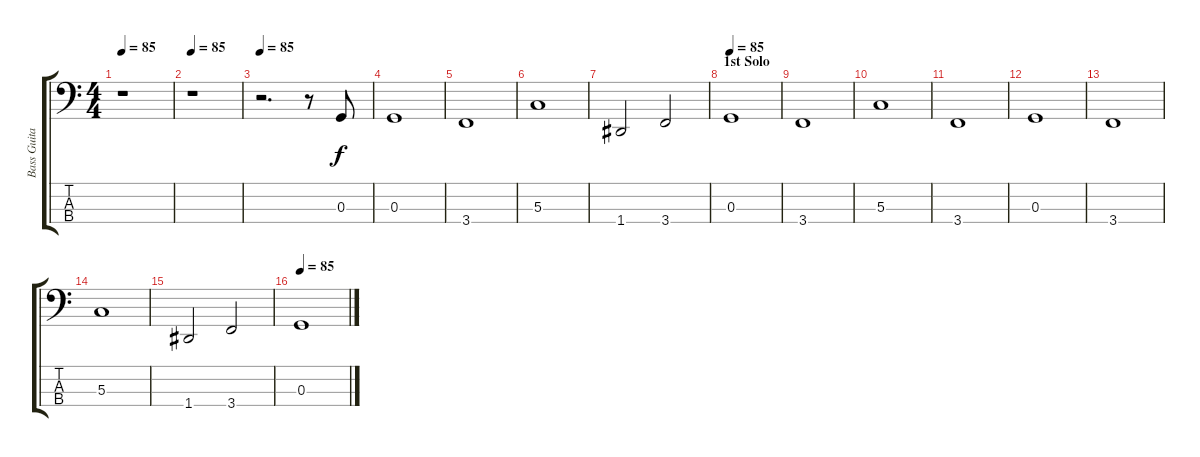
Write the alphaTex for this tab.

\track ("Bass Guitar" "Bass Guita") {instrument electricbasspick}
\staff {score tabs}
\tuning (F2 C2 G1 D1) {hide}
\ts (4 4)
\tempo 85
\clef f4
\ks c
r.1{dy f} |
\tempo 85
r.1 |
\tempo 85
r.2{d} r.8 0.3.8 |
0.3.1 |
3.4.1 |
5.3.1 |
1.4.2 3.4.2 |
\section ("" "1st Solo")
\tempo 85
0.3.1 |
3.4.1 |
5.3.1 |
3.4.1 |
0.3.1 |
3.4.1 |
5.3.1 |
1.4.2 3.4.2 |
\tempo 85
0.3.1
